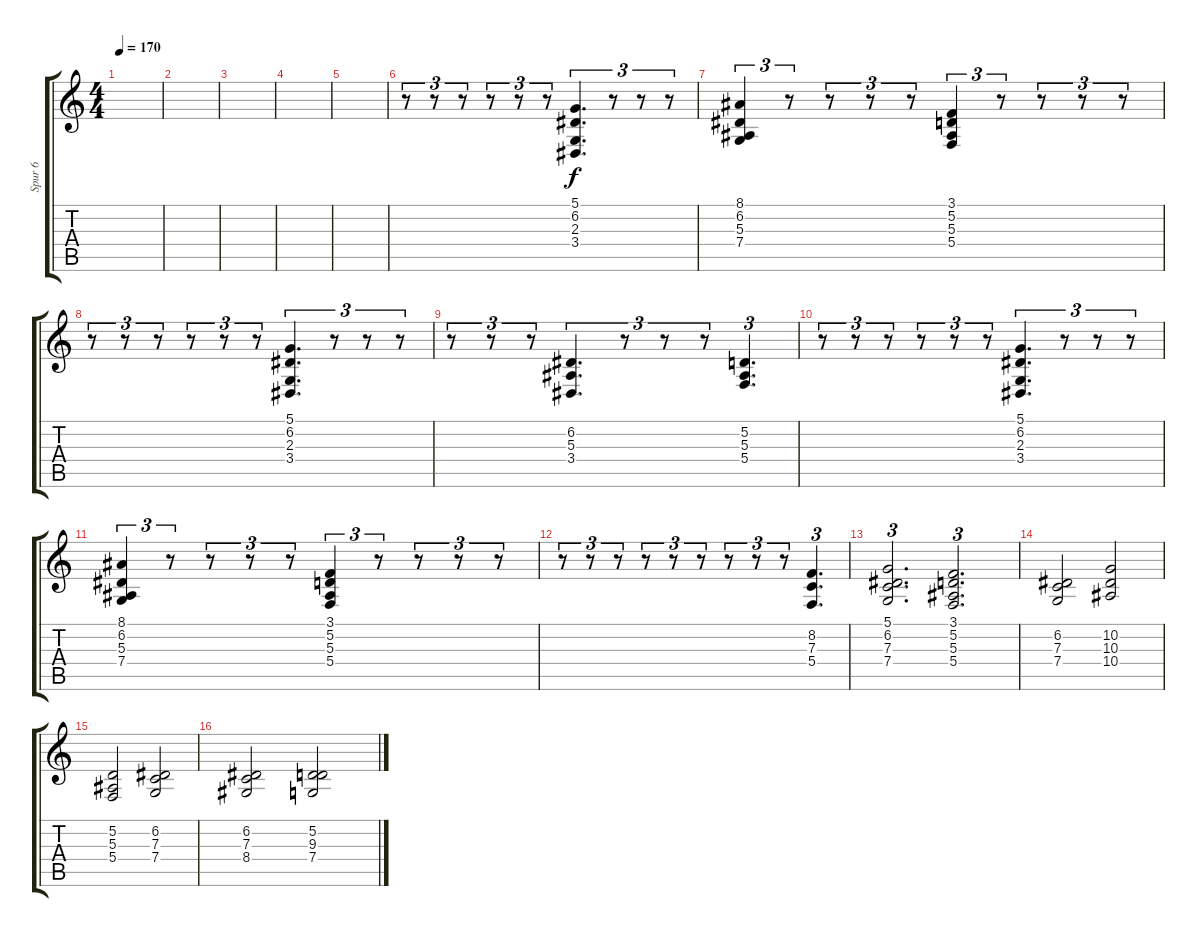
\track ("Spur 6" "Spur 6") {instrument choiraahs}
\staff {score tabs}
\tuning (D4 A3 F3 C3 G2 D2) {hide}
\ts (4 4)
\tempo 170
\clef g2
\ks c
|
|
|
|
|
r.8{tu (3 2)} r.8{tu (3 2)} r.8{tu (3 2)} r.8{tu (3 2)} r.8{tu (3 2)} r.8{tu (3 2)} (5.1 6.2 2.3 3.4).4{d tu (3 2)} r.8{tu (3 2)} r.8{tu (3 2)} r.8{tu (3 2)} |
(8.1 6.2 5.3 7.4).4{tu (3 2)} r.8{tu (3 2)} r.8{tu (3 2)} r.8{tu (3 2)} r.8{tu (3 2)} (3.1 5.2 5.3 5.4).4{tu (3 2)} r.8{tu (3 2)} r.8{tu (3 2)} r.8{tu (3 2)} r.8{tu (3 2)} |
r.8{tu (3 2)} r.8{tu (3 2)} r.8{tu (3 2)} r.8{tu (3 2)} r.8{tu (3 2)} r.8{tu (3 2)} (5.1 6.2 2.3 3.4).4{d tu (3 2)} r.8{tu (3 2)} r.8{tu (3 2)} r.8{tu (3 2)} |
r.8{tu (3 2)} r.8{tu (3 2)} r.8{tu (3 2)} (6.2 5.3 3.4).4{d tu (3 2)} r.8{tu (3 2)} r.8{tu (3 2)} r.8{tu (3 2)} (5.2 5.3 5.4).4{d tu (3 2)} |
r.8{tu (3 2)} r.8{tu (3 2)} r.8{tu (3 2)} r.8{tu (3 2)} r.8{tu (3 2)} r.8{tu (3 2)} (5.1 6.2 2.3 3.4).4{d tu (3 2)} r.8{tu (3 2)} r.8{tu (3 2)} r.8{tu (3 2)} |
(8.1 6.2 5.3 7.4).4{tu (3 2)} r.8{tu (3 2)} r.8{tu (3 2)} r.8{tu (3 2)} r.8{tu (3 2)} (3.1 5.2 5.3 5.4).4{tu (3 2)} r.8{tu (3 2)} r.8{tu (3 2)} r.8{tu (3 2)} r.8{tu (3 2)} |
r.8{tu (3 2)} r.8{tu (3 2)} r.8{tu (3 2)} r.8{tu (3 2)} r.8{tu (3 2)} r.8{tu (3 2)} r.8{tu (3 2)} r.8{tu (3 2)} r.8{tu (3 2)} (8.2 7.3 5.4).4{d tu (3 2)} |
(5.1 6.2 7.3 7.4).2{d tu (3 2)} (3.1 5.2 5.3 5.4).2{d tu (3 2)} |
(6.2 7.3 7.4).2 (10.2 10.3 10.4).2 |
(5.2 5.3 5.4).2 (6.2 7.3 7.4).2 |
(6.2 7.3 8.4).2 (5.2 9.3 7.4).2
